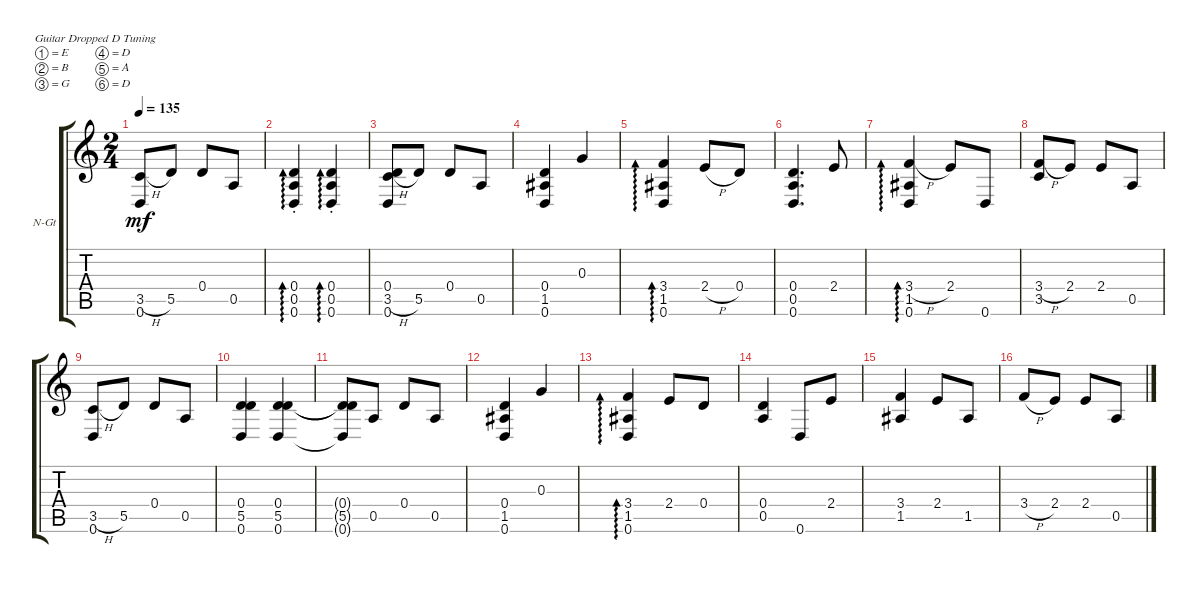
\defaultSystemsLayout 4
\bracketExtendMode groupsimilarinstruments
\firstSystemTrackNameOrientation horizontal
\otherSystemsTrackNameOrientation horizontal
\track ("Nylon-6-Main" "N-Gt") {instrument acousticguitarnylon}
\staff {score tabs}
\tuning (E4 B3 G3 D3 A2 D2)
\ts (2 4)
\tempo 135
\clef g2
\ks c
(3.5{h} 0.6).8{dy mf} 5.5.8 0.4.8 0.5.8 |
(0.4{st} 0.6{st} 0.5{st}).4{ad 0} (0.4{st} 0.5{st} 0.6{st}).4{ad 0} |
(0.6 3.5{h} 0.4).8 5.5.8 0.4.8 0.5.8 |
(1.5 0.4 0.6).4 0.3.4 |
(3.4 1.5 0.6).4{ad 0} 2.4{h}.8 0.4.8 |
(0.4 0.5 0.6).4{d} 2.4.8 |
(3.4{h} 1.5 0.6).4{ad 0} 2.4.8 0.6.8 |
(3.4{h} 3.5).8 2.4.8 2.4.8 0.5.8 |
(3.5{h} 0.6).8 5.5.8 0.4.8 0.5.8 |
(5.5 0.4 0.6).4 (5.5 0.4 0.6).4 |
(5.5{t} 0.4{t} 0.6{t}).8 0.5.8 0.4.8 0.5.8 |
(1.5 0.4 0.6).4 0.3.4 |
(3.4 1.5 0.6).4{ad 0} 2.4.8 0.4.8 |
(0.4 0.5).4 0.6.8 2.4.8 |
(3.4 1.5).4 2.4.8 1.5.8 |
3.4{h}.8 2.4.8 2.4.8 0.5.8
